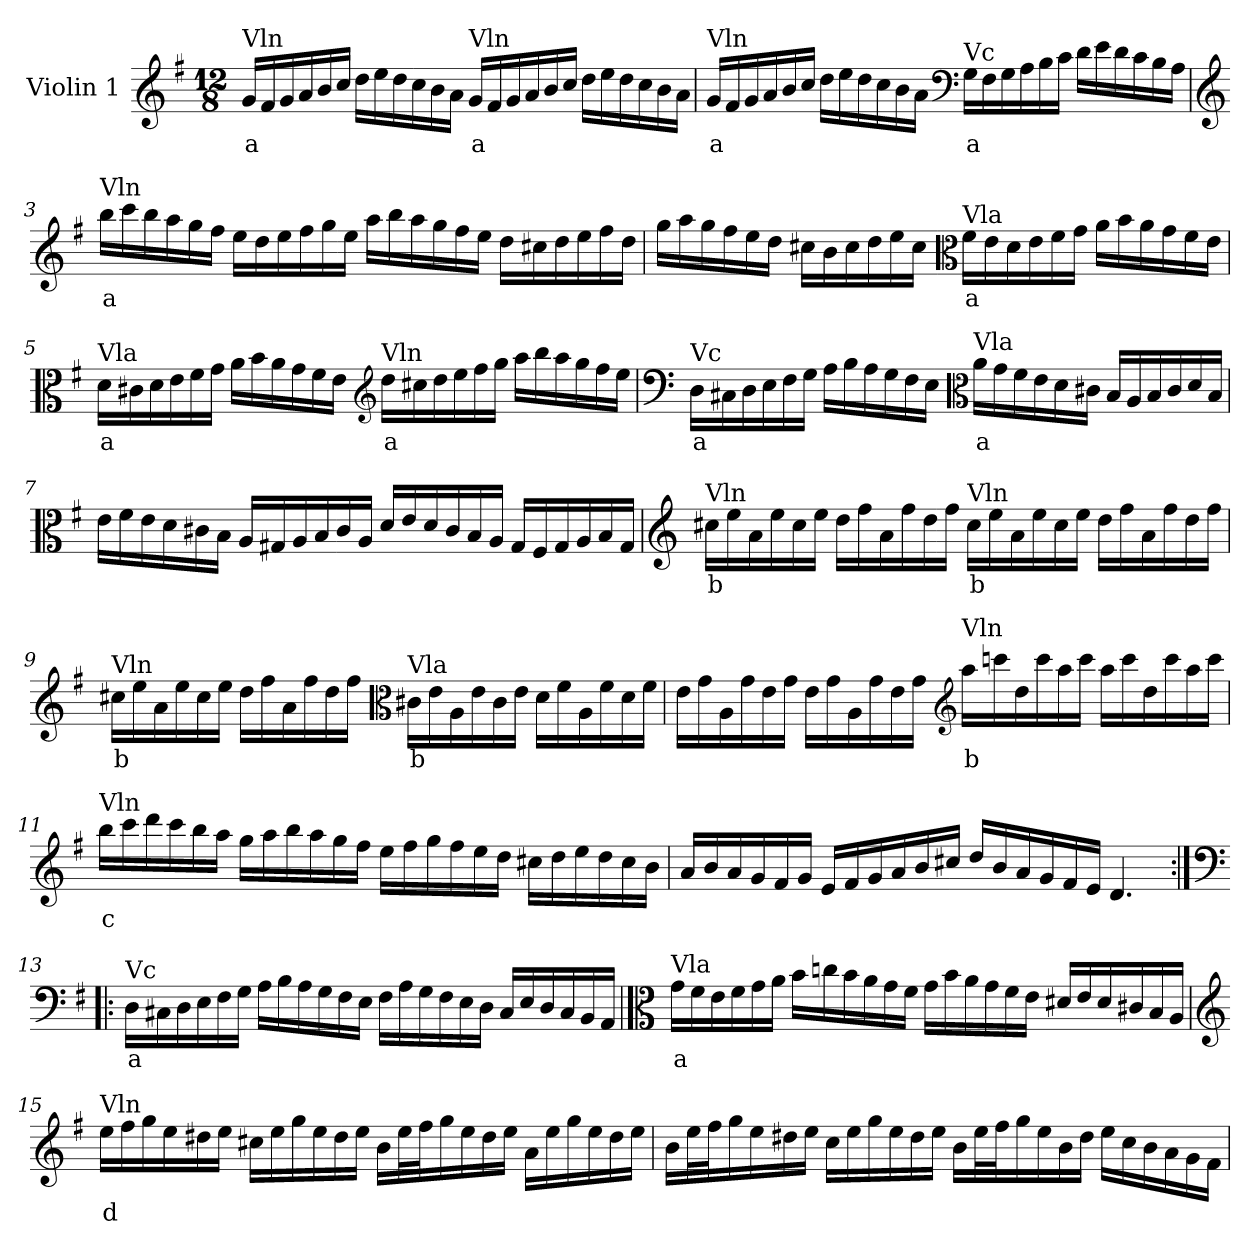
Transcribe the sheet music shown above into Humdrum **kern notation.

**kern	**text
*part1	*part1
*staff1	*staff1
*I"Violin 1	*
*I'Vln. 1	*
*clefG2	*
*k[f#]	*
*M12/8	*
=1	=1
!LO:TX:a:t=Vln	!
!	!LO:LY:color=#FF0000
16g/LL	a
16f#/	.
16g/	.
16a/	.
16b/	.
16cc/JJ	.
16dd\LL	.
16ee\	.
16dd\	.
16cc\	.
16b\	.
16a\JJ	.
!LO:TX:a:t=Vln	!
!	!LO:LY:color=#FF0000
16g/LL	a
16f#/	.
16g/	.
16a/	.
16b/	.
16cc/JJ	.
16dd\LL	.
16ee\	.
16dd\	.
16cc\	.
16b\	.
16a\JJ	.
=2	=2
!LO:TX:a:t=Vln	!
!	!LO:LY:color=#FF0000
16g/LL	a
16f#/	.
16g/	.
16a/	.
16b/	.
16cc/JJ	.
16dd\LL	.
16ee\	.
16dd\	.
16cc\	.
16b\	.
16a\JJ	.
*clefF4	*
!LO:TX:a:t=Vc	!
!	!LO:LY:color=#FF0000
16G\LL	a
16F#\	.
16G\	.
16A\	.
16B\	.
16c\JJ	.
16d\LL	.
16e\	.
16d\	.
16c\	.
16B\	.
16A\JJ	.
=3	=3
*clefG2	*
!LO:TX:a:t=Vln	!
!	!LO:LY:color=#FF0000
16bb\LL	a
16ccc\	.
16bb\	.
16aa\	.
16gg\	.
16ff#\JJ	.
16ee\LL	.
16dd\	.
16ee\	.
16ff#\	.
16gg\	.
16ee\JJ	.
16aa\LL	.
16bb\	.
16aa\	.
16gg\	.
16ff#\	.
16ee\JJ	.
16dd\LL	.
16cc#X\	.
16dd\	.
16ee\	.
16ff#\	.
16dd\JJ	.
=4	=4
16gg\LL	.
16aa\	.
16gg\	.
16ff#\	.
16ee\	.
16dd\JJ	.
16cc#X\LL	.
16b\	.
16cc#\	.
16dd\	.
16ee\	.
16cc#\JJ	.
*clefC3	*
!LO:TX:a:t=Vla	!
!	!LO:LY:color=#FF0000
16f#\LL	a
16e\	.
16d\	.
16e\	.
16f#\	.
16g\JJ	.
16a\LL	.
16b\	.
16a\	.
16g\	.
16f#\	.
16e\JJ	.
=5	=5
!LO:TX:a:t=Vla	!
!	!LO:LY:color=#FF0000
16d\LL	a
16c#X\	.
16d\	.
16e\	.
16f#\	.
16g\JJ	.
16a\LL	.
16b\	.
16a\	.
16g\	.
16f#\	.
16e\JJ	.
*clefG2	*
!LO:TX:a:t=Vln	!
!	!LO:LY:color=#FF0000
16dd\LL	a
16cc#X\	.
16dd\	.
16ee\	.
16ff#\	.
16gg\JJ	.
16aa\LL	.
16bb\	.
16aa\	.
16gg\	.
16ff#\	.
16ee\JJ	.
=6	=6
*clefF4	*
!LO:TX:a:t=Vc	!
!	!LO:LY:color=#FF0000
16D\LL	a
16C#X\	.
16D\	.
16E\	.
16F#\	.
16G\JJ	.
16A\LL	.
16B\	.
16A\	.
16G\	.
16F#\	.
16E\JJ	.
*clefC3	*
!LO:TX:a:t=Vla	!
!	!LO:LY:color=#FF0000
16a\LL	a
16g\	.
16f#\	.
16e\	.
16d\	.
16c#X\JJ	.
16B/LL	.
16A/	.
16B/	.
16c#/	.
16d/	.
16B/JJ	.
=7	=7
16e\LL	.
16f#\	.
16e\	.
16d\	.
16c#X\	.
16B\JJ	.
16A/LL	.
16G#X/	.
16A/	.
16B/	.
16c#/	.
16A/JJ	.
16d/LL	.
16e/	.
16d/	.
16c#/	.
16B/	.
16A/JJ	.
16G#/LL	.
16F#/	.
16G#/	.
16A/	.
16B/	.
16G#/JJ	.
=8	=8
*clefG2	*
!LO:TX:a:t=Vln	!
!	!LO:LY:color=#FF0000
16cc#X\LL	b
16ee\	.
16a\	.
16ee\	.
16cc#\	.
16ee\JJ	.
16dd\LL	.
16ff#\	.
16a\	.
16ff#\	.
16dd\	.
16ff#\JJ	.
!LO:TX:a:t=Vln	!
!	!LO:LY:color=#FF0000
16cc#\LL	b
16ee\	.
16a\	.
16ee\	.
16cc#\	.
16ee\JJ	.
16dd\LL	.
16ff#\	.
16a\	.
16ff#\	.
16dd\	.
16ff#\JJ	.
=9	=9
!LO:TX:a:t=Vln	!
!	!LO:LY:color=#FF0000
16cc#X\LL	b
16ee\	.
16a\	.
16ee\	.
16cc#\	.
16ee\JJ	.
16dd\LL	.
16ff#\	.
16a\	.
16ff#\	.
16dd\	.
16ff#\JJ	.
*clefC3	*
!LO:TX:a:t=Vla	!
!	!LO:LY:color=#FF0000
16c#\LL	b
16e\	.
16A\	.
16e\	.
16c#\	.
16e\JJ	.
16d\LL	.
16f#\	.
16A\	.
16f#\	.
16d\	.
16f#\JJ	.
=10	=10
16e\LL	.
16g\	.
16A\	.
16g\	.
16e\	.
16g\JJ	.
16e\LL	.
16g\	.
16A\	.
16g\	.
16e\	.
16g\JJ	.
*clefG2	*
!LO:TX:a:t=Vln	!
!	!LO:LY:color=#FF0000
16aa\LL	b
16cccn\	.
16dd\	.
16ccc\	.
16aa\	.
16ccc\JJ	.
16aa\LL	.
16ccc\	.
16dd\	.
16ccc\	.
16aa\	.
16ccc\JJ	.
=11	=11
!LO:TX:a:t=Vln	!
!	!LO:LY:color=#FF0000
16bb\LL	c
16ccc\	.
16ddd\	.
16ccc\	.
16bb\	.
16aa\JJ	.
16gg\LL	.
16aa\	.
16bb\	.
16aa\	.
16gg\	.
16ff#\JJ	.
16ee\LL	.
16ff#\	.
16gg\	.
16ff#\	.
16ee\	.
16dd\JJ	.
16cc#X\LL	.
16dd\	.
16ee\	.
16dd\	.
16cc#\	.
16b\JJ	.
=12	=12
16a/LL	.
16b/	.
16a/	.
16g/	.
16f#/	.
16g/JJ	.
16e/LL	.
16f#/	.
16g/	.
16a/	.
16b/	.
16cc#X/JJ	.
16dd/LL	.
16b/	.
16a/	.
16g/	.
16f#/	.
16e/JJ	.
4.d	.
=13:|!|:	=13:|!|:
*clefF4	*
!LO:TX:a:t=Vc	!
!	!LO:LY:color=#FF0000
16D\LL	a
16C#X\	.
16D\	.
16E\	.
16F#\	.
16G\JJ	.
16A\LL	.
16B\	.
16A\	.
16G\	.
16F#\	.
16E\JJ	.
16F#\LL	.
16A\	.
16G\	.
16F#\	.
16E\	.
16D\JJ	.
16C#/LL	.
16E/	.
16D/	.
16C#/	.
16BB/	.
16AA/JJ	.
=14	=14
*clefC3	*
!LO:TX:a:t=Vla	!
!	!LO:LY:color=#FF0000
16g\LL	a
16f#\	.
16e\	.
16f#\	.
16g\	.
16a\JJ	.
16b\LL	.
16ccn\	.
16b\	.
16a\	.
16g\	.
16f#\JJ	.
16g\LL	.
16b\	.
16a\	.
16g\	.
16f#\	.
16e\JJ	.
16d#X/LL	.
16e/	.
16d#/	.
16c#X/	.
16B/	.
16A/JJ	.
=15	=15
*clefG2	*
!LO:TX:a:t=Vln	!
!	!LO:LY:color=#FF0000
16ee\LL	d
16ff#\	.
16gg\	.
16ee\	.
16dd#X\	.
16ee\JJ	.
16cc#X\LL	.
16ee\	.
16gg\	.
16ee\	.
16dd#\	.
16ee\JJ	.
16b\LL	.
32ee\L	.
32ff#\J	.
16gg\	.
16ee\	.
16dd#\	.
16ee\JJ	.
16a\LL	.
16ee\	.
16gg\	.
16ee\	.
16dd#\	.
16ee\JJ	.
=16	=16
16b\LL	.
32ee\L	.
32ff#\J	.
16gg\	.
16ee\	.
16dd#X\	.
16ee\JJ	.
16cc\LL	.
16ee\	.
16gg\	.
16ee\	.
16dd#\	.
16ee\JJ	.
16b\LL	.
32ee\L	.
32ff#\J	.
16gg\	.
16ee\	.
16b\	.
16dd#\JJ	.
16ee\LL	.
16cc\	.
16b\	.
16a\	.
16g\	.
16f#\JJ	.
=	=
*-	*-
